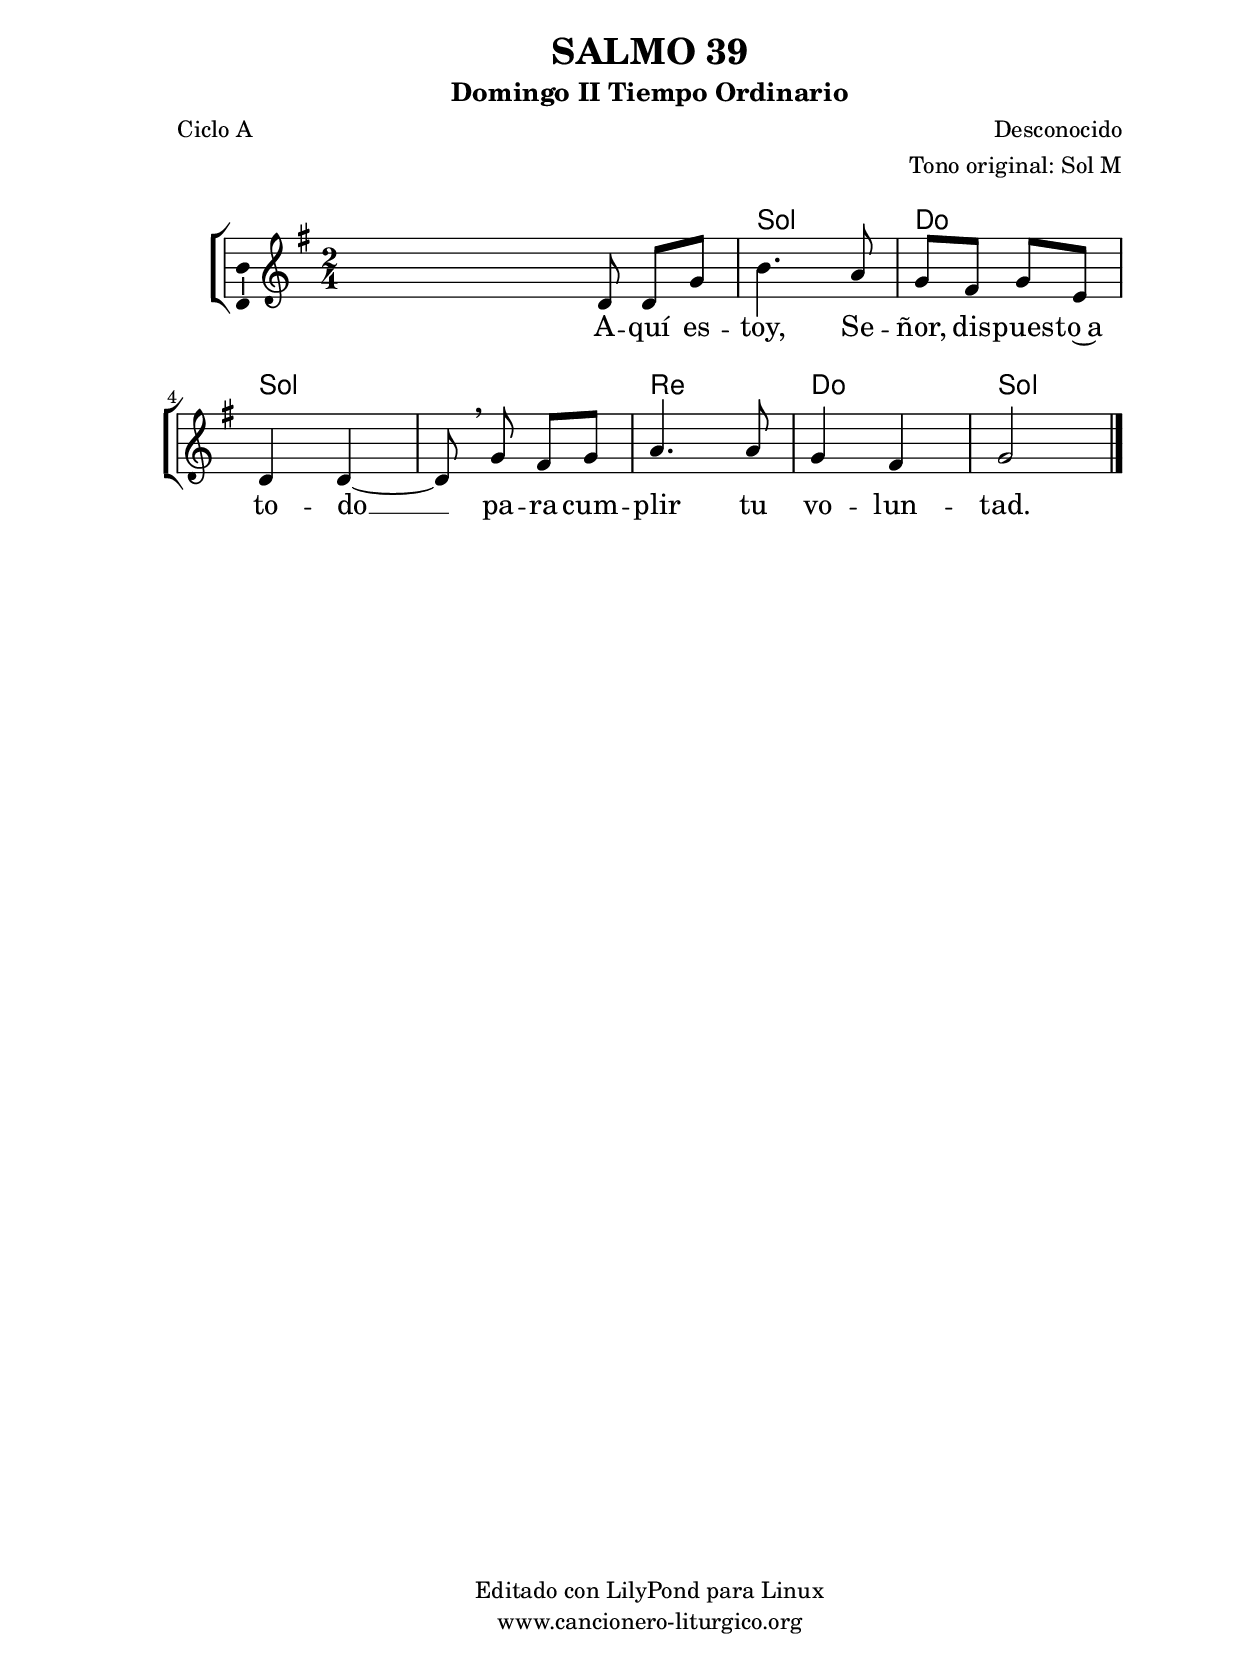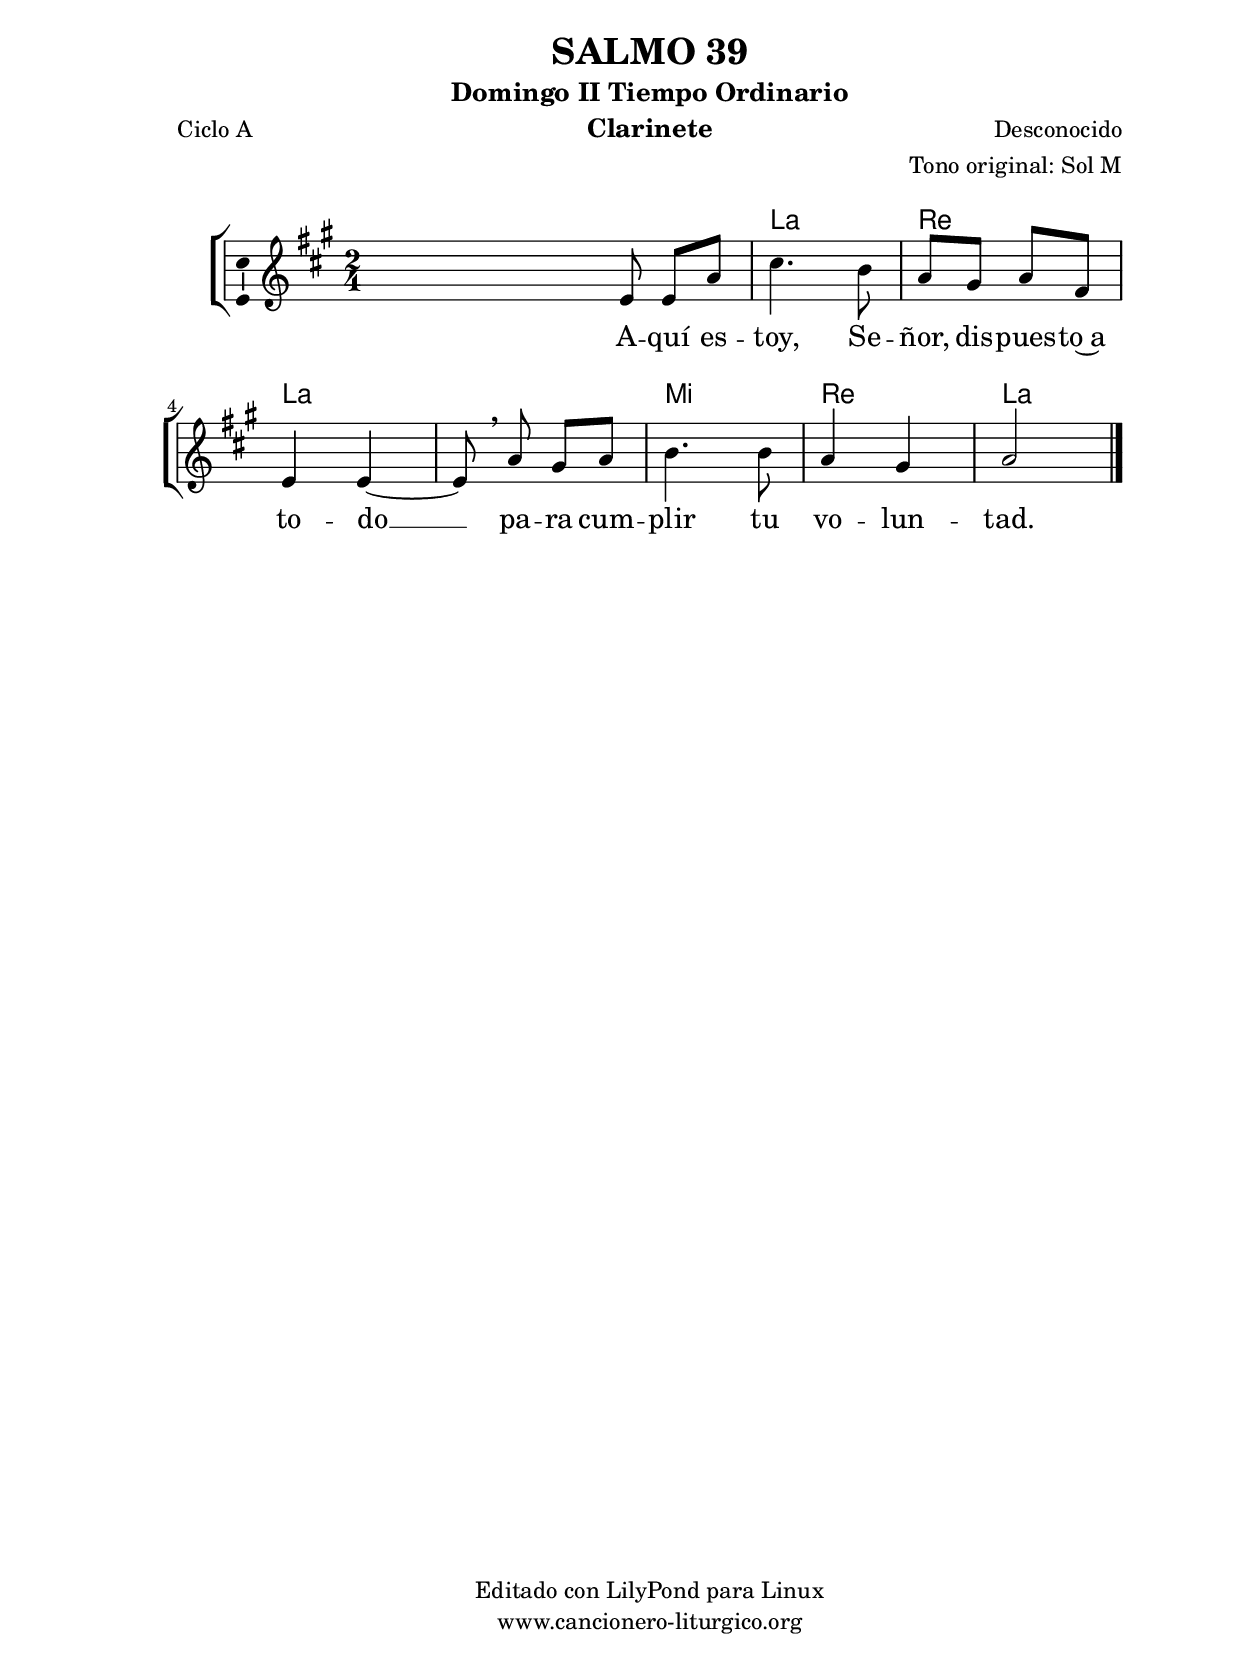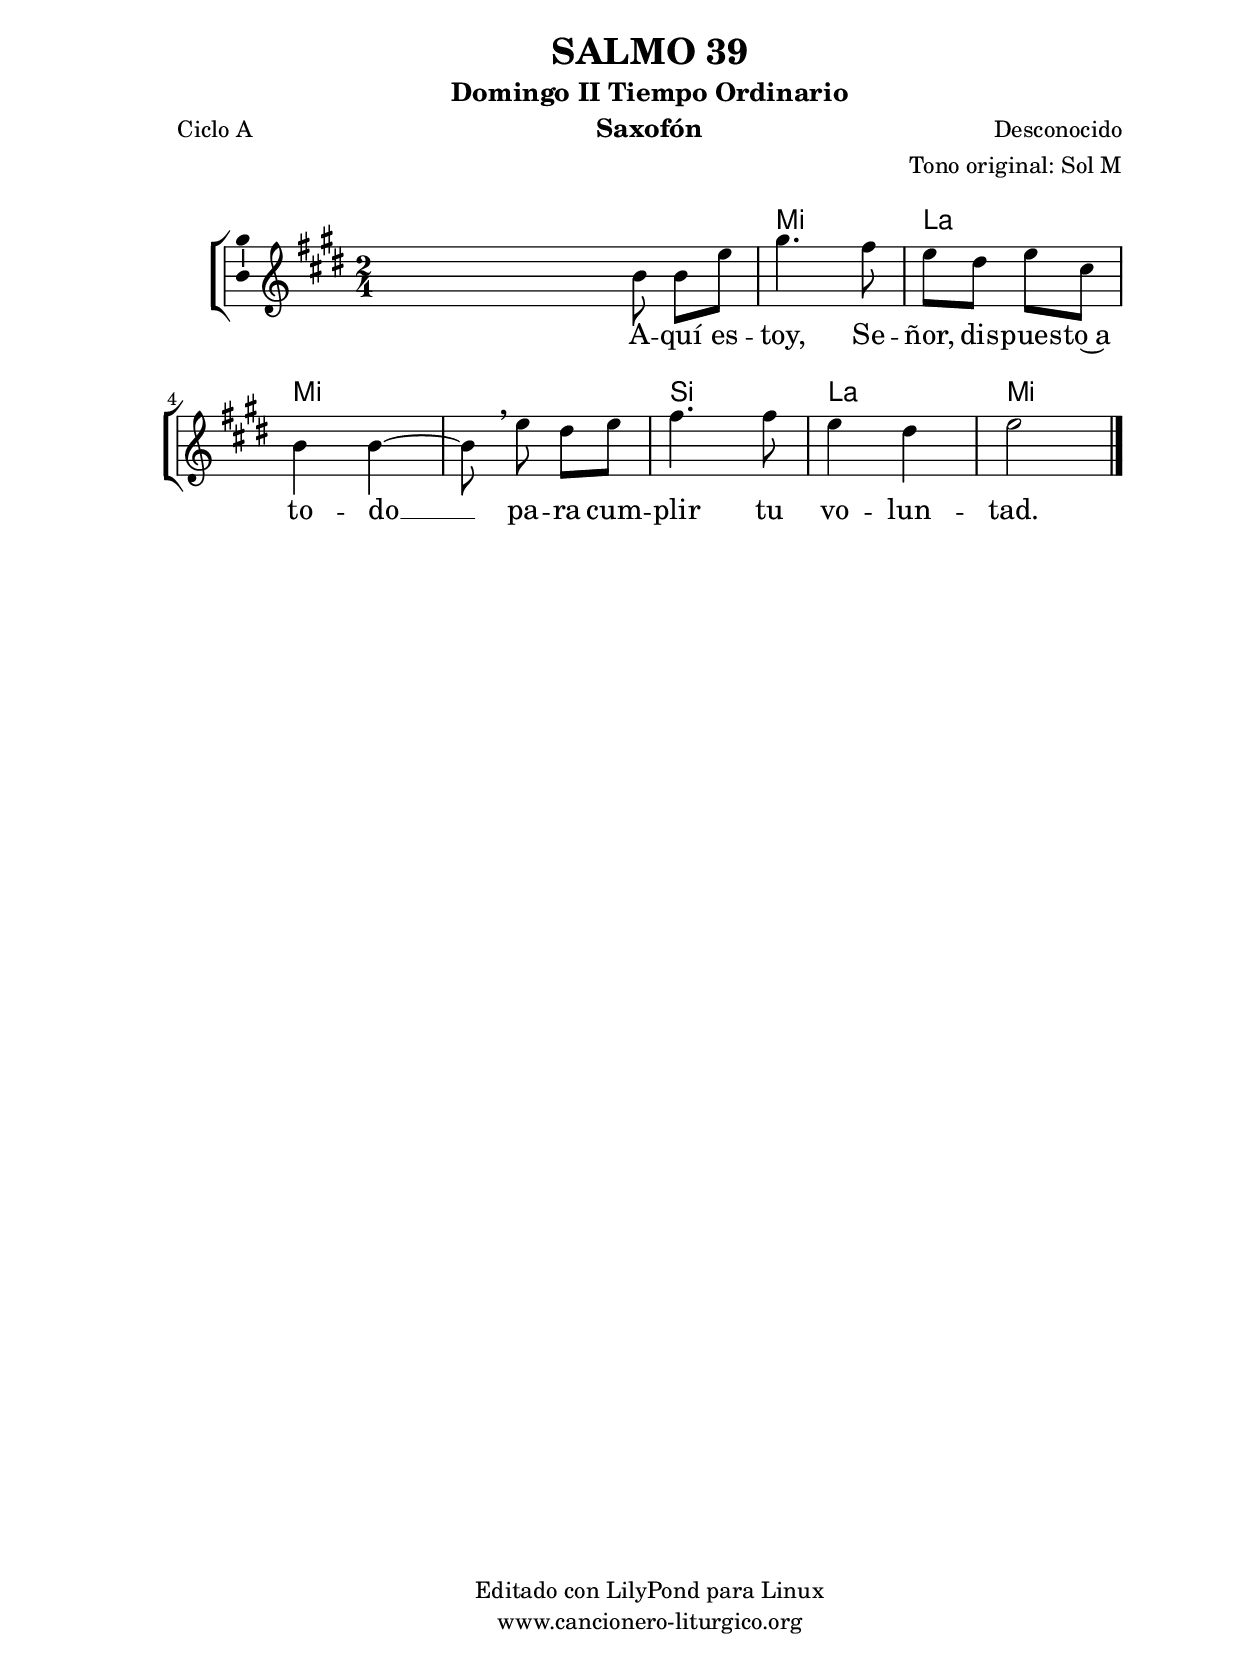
%
%para convertir .midi en .wav:
%timidity filename.midi -Ow -o finename.wav
%
%
%Para convertir de .wav a .mp3:
%lame -h -m j filename.wav
%
%
%para escuchar el midi:
%timidity nombrefichero.midi
%


%versión de lilypond para la que se ha escrito esta partitura:
\version "2.16.0"

	%Tamaño papel
	#(set-default-paper-size "a4")
	%Tamaño partitura
	#(set-global-staff-size 20)
	%No responde al pulsar sobre una nota
	#(ly:set-option 'point-and-click #f)

%parámetros del encabezamiento:
\header {
	title = "SALMO 39"
	subtitle = "Domingo II Tiempo Ordinario"
	composer = "Desconocido"
	poet = "Ciclo A"
	meter = ""
	arranger = "Tono original: Sol M"
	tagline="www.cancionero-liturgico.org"
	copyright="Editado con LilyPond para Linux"
	tiempo = "Ordinario"
	usos = "Salmo"
	letra = "Aquí estoy, Señor, dispuesto a todo para cumplir tu voluntad."
	}

%parámetros asociados al papel:
\paper  {
	oddHeaderMarkup = \markup {\fill-line { \on-the-fly #not-first-page \fromproperty #'header:title \on-the-fly #not-first-page \fromproperty #'header:composer }}
	evenHeaderMarkup = \markup {\fill-line { \fromproperty #'header:composer \fromproperty #'header:title }}
	#(set-paper-size "a4")
	print-page-number = ##f
	first-page-number = 1
	print-first-page-number = ##f
%	head-separation = 3.0 \cm
	top-margin = 2.0 \cm
	bottom-margin = 0.5\cm
%%%	bottom-margin = -1.0\cm
	left-margin = 3.0 \cm
	line-width = 16.0 \cm 
	indent = 8\mm
	interscoreline = 2.\mm
	between-system-space = 15\mm
%	para que las partituras no llenen la hoja:
	ragged-bottom = ##t
%	idem para la última hoja:
	ragged-last-bottom = ##f
%	para que las partituras llenen el ancho del papel:
	ragged-last = ##f
	after-title-space = 2.5 \cm
%page-count=1
%system-count=8

	%Flexible Vertical Spacing
%	markup-markup-spacing =
%	#'((basic-distance . 15) (minimum-distance . 15) (padding . 3))
	markup-system-spacing =
	#'((basic-distance . 15) (minimum-distance . 15) (padding . 3))
	system-system-spacing =
	#'((basic-distance . 15) (minimum-distance . 15) (padding . 3))
	score-system-spacing =
	#'((basic-distance . 15) (minimum-distance . 15) (padding . 5))
%	top-system-spacing = % header
%	#'((basic-distance . 8) (minimum-distance . 0) (padding . 3))
%	top-markup-spacing =
%	#'((basic-distance . 20) (minimum-distance . 20) (padding . 3))
	last-bottom-spacing = % footer
	#'((basic-distance . 5) (minimum-distance . 5) (padding . 3))
%	score-markup-spacing =
%	#'((basic-distance . 16) (minimum-distance . 13) (padding . 3))

	}


%parámetros que afectan a toda la partitura:
global =  {
	%clave de sol (G):
	\clef G
	%armadura:
%	\transpose bes c'
	\key g \major
	\tempo 4=100
	\set Score.tempoHideNote = ##t
	}


acordes = {
	\italianChords
	\chordmode {
%	\transpose bes c'
{

	s2 g2 c g s d c g

	}
	}
}

melodia = 
%	\transpose bes c'
{
	\relative c'{

	\time 2/4

s8 d d g
b4. a8
g8 fis g e
d4 d4~
d8 \noBeam \breathe g8 fis g
a4. a8
g4 fis
g2

	\bar "|."
	}
	}


texto = \lyricmode {
A -- quí es -- toy, Se -- ñor, dis -- pues -- to~a to -- do __
pa -- ra cum -- plir tu vo -- lun -- tad.
	}


acordesStaff = \context ChordNames = acordesStaff <<
	\set chordChanges = ##t
	\acordes
	>>


vozStaff = \context Voice = vozStaff
\with {\consists "Ambitus_engraver"}
<<
%	\set Staff.instrumentName = ""
%	\set Staff.shortInstrumentName = ""
%	\set Staff.midiInstrument = #"clarinet"
%	\set Staff.midiInstrument = #"cello"
%	\set Staff.midiInstrument = #"flute"
	\set Staff.midiInstrument = #"electric guitar (jazz)"
%	\set Staff.midiInstrument = #"english horn"
%	\set Staff.midiInstrument = #"violin"
%	\set Staff.midiInstrument = #"glockenspiel"
	\set Staff.midiMinimumVolume = #0.7
	\set Staff.midiMaximumVolume = #0.9
	\global
	\melodia
	>>


textoStaff = \context Lyrics = textoStaff <<
	\lyricsto vozStaff \texto
	>>

\book {
	\score {
		\context ChoirStaff {
			\override StaffGroup.SystemStartBracket #'collapse-height = #1
			\override Score.SystemStartBar #'collapse-height = #1
			<<
			\acordesStaff
			\vozStaff
			\textoStaff
			>>
			}
		\layout {
	    		\context {
				\Lyrics
				\override LyricText #'font-size = #2
				}
	   		 \context {
				\Score
				%fontSize = #3
				\override StaffSymbol #'staff-space = #(magstep +3)
				%\override Beam #'thickness = #0.55
				%\override SpacingSpanner #'spacing-increment = #1.0
				%\override Slur #'height-limit = #1.5
				}
			}
		}
	\score {
		\unfoldRepeats
		\context ChoirStaff {
			<<
			\acordesStaff
			\vozStaff
			>>
			}
		\midi {
	  		\context {
	  			\Score
				tempoWholesPerMinute = #(ly:make-moment 70 4)
				}
			}
		}
	}

%Partitura para clarinete
#(define output-suffix "C")
\book {
	\header{
		instrument = "Clarinete"
		}
	\score {
		\context ChoirStaff {
			\override StaffGroup.SystemStartBracket #'collapse-height = #1
			\override Score.SystemStartBar #'collapse-height = #1
\transpose c d
			<<
			\acordesStaff
			\vozStaff
			\textoStaff
			>>
			}
		\layout {
	    		\context {
				\Lyrics
				\override LyricText #'font-size = #2
				}
	   		 \context {
				\Score
				%fontSize = #3
				\override StaffSymbol #'staff-space = #(magstep +3)
				%\override Beam #'thickness = #0.55
				%\override SpacingSpanner #'spacing-increment = #1.0
				%\override Slur #'height-limit = #1.5
				}
			}
		}
	}

%Partitura para saxofón
#(define output-suffix "S")
\book {
	\header{
		instrument = "Saxofón"
		}
	\score {
		\context ChoirStaff {
			\override StaffGroup.SystemStartBracket #'collapse-height = #1
			\override Score.SystemStartBar #'collapse-height = #1
\transpose c a
			<<
			\acordesStaff
			\vozStaff
			\textoStaff
			>>
			}
		\layout {
	    		\context {
				\Lyrics
				\override LyricText #'font-size = #2
				}
	   		 \context {
				\Score
				%fontSize = #3
				\override StaffSymbol #'staff-space = #(magstep +3)
				%\override Beam #'thickness = #0.55
				%\override SpacingSpanner #'spacing-increment = #1.0
				%\override Slur #'height-limit = #1.5
				}
			}
		}
	}

